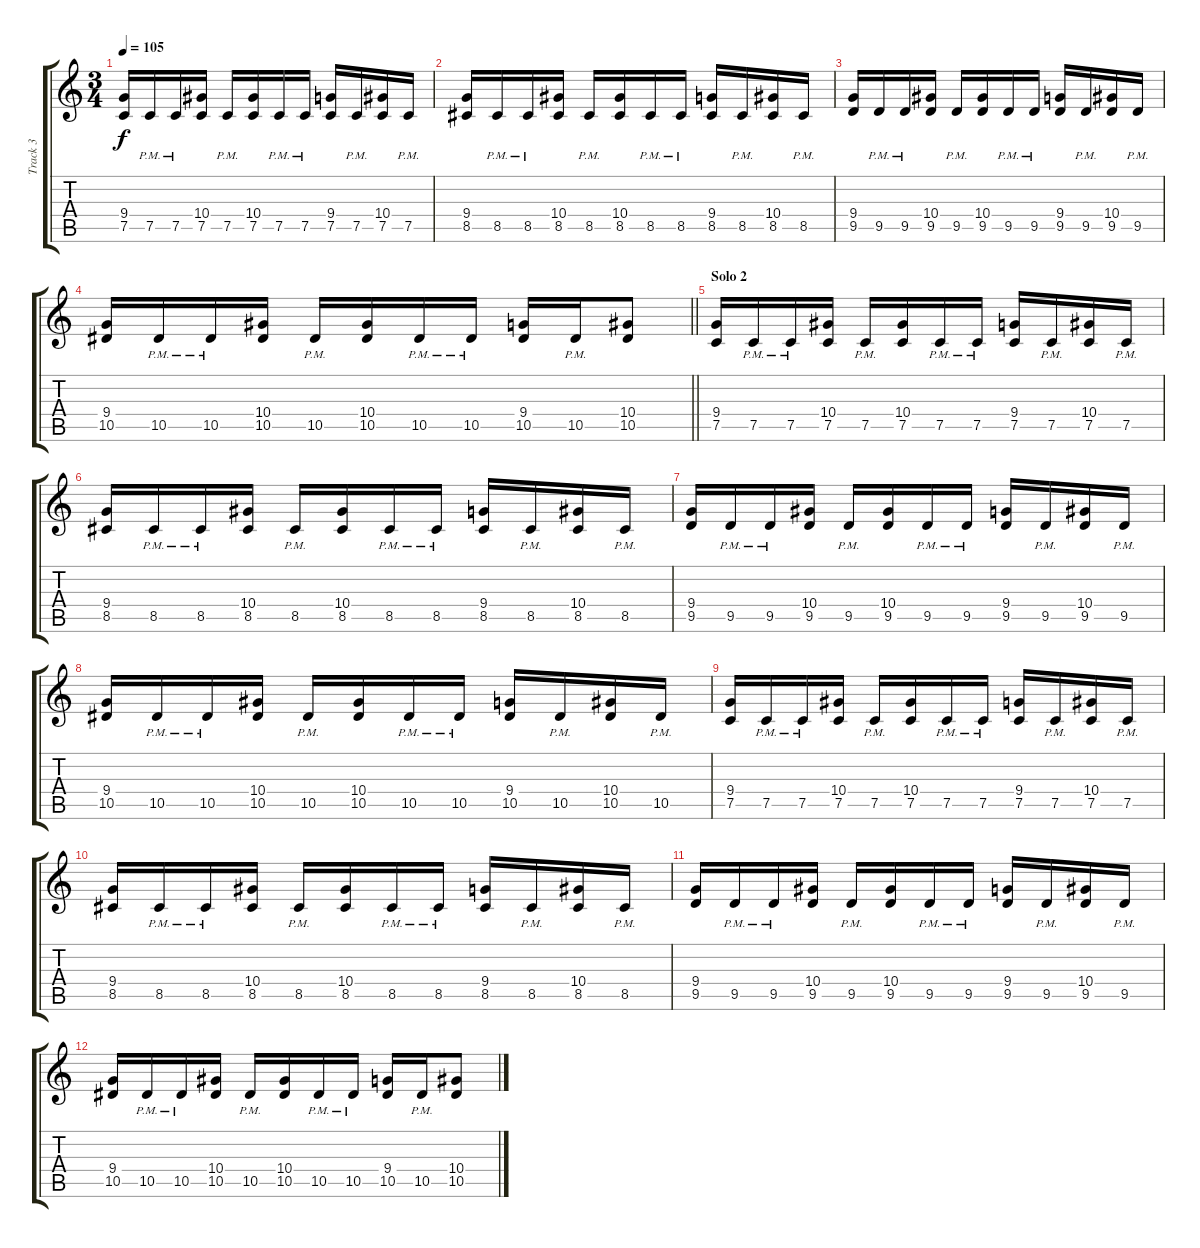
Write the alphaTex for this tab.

\track ("Track 3" "Track 3") {instrument distortionguitar}
\staff {score tabs}
\tuning (C4 G3 Eb3 Bb2 F2 C2) {hide}
\ts (3 4)
\tempo 105
\clef g2
\ks c
(9.4 7.5).16{dy f} 7.5{pm}.16 7.5{pm}.16 (10.4 7.5).16 7.5{pm}.16 (10.4 7.5).16 7.5{pm}.16 7.5{pm}.16 (9.4 7.5).16 7.5{pm}.16 (10.4 7.5).16 7.5{pm}.16 |
(9.4 8.5).16 8.5{pm}.16 8.5{pm}.16 (10.4 8.5).16 8.5{pm}.16 (10.4 8.5).16 8.5{pm}.16 8.5{pm}.16 (9.4 8.5).16 8.5{pm}.16 (10.4 8.5).16 8.5{pm}.16 |
(9.4 9.5).16 9.5{pm}.16 9.5{pm}.16 (10.4 9.5).16 9.5{pm}.16 (10.4 9.5).16 9.5{pm}.16 9.5{pm}.16 (9.4 9.5).16 9.5{pm}.16 (10.4 9.5).16 9.5{pm}.16 |
\barLineRight lightlight
(9.4 10.5).16 10.5{pm}.16 10.5{pm}.16 (10.4 10.5).16 10.5{pm}.16 (10.4 10.5).16 10.5{pm}.16 10.5{pm}.16 (9.4 10.5).16 10.5{pm}.16 (10.4 10.5).8 |
\section ("" "Solo 2")
(9.4 7.5).16 7.5{pm}.16 7.5{pm}.16 (10.4 7.5).16 7.5{pm}.16 (10.4 7.5).16 7.5{pm}.16 7.5{pm}.16 (9.4 7.5).16 7.5{pm}.16 (10.4 7.5).16 7.5{pm}.16 |
(9.4 8.5).16 8.5{pm}.16 8.5{pm}.16 (10.4 8.5).16 8.5{pm}.16 (10.4 8.5).16 8.5{pm}.16 8.5{pm}.16 (9.4 8.5).16 8.5{pm}.16 (10.4 8.5).16 8.5{pm}.16 |
(9.4 9.5).16 9.5{pm}.16 9.5{pm}.16 (10.4 9.5).16 9.5{pm}.16 (10.4 9.5).16 9.5{pm}.16 9.5{pm}.16 (9.4 9.5).16 9.5{pm}.16 (10.4 9.5).16 9.5{pm}.16 |
(9.4 10.5).16 10.5{pm}.16 10.5{pm}.16 (10.4 10.5).16 10.5{pm}.16 (10.4 10.5).16 10.5{pm}.16 10.5{pm}.16 (9.4 10.5).16 10.5{pm}.16 (10.4 10.5).16 10.5{pm}.16 |
(9.4 7.5).16 7.5{pm}.16 7.5{pm}.16 (10.4 7.5).16 7.5{pm}.16 (10.4 7.5).16 7.5{pm}.16 7.5{pm}.16 (9.4 7.5).16 7.5{pm}.16 (10.4 7.5).16 7.5{pm}.16 |
(9.4 8.5).16 8.5{pm}.16 8.5{pm}.16 (10.4 8.5).16 8.5{pm}.16 (10.4 8.5).16 8.5{pm}.16 8.5{pm}.16 (9.4 8.5).16 8.5{pm}.16 (10.4 8.5).16 8.5{pm}.16 |
(9.4 9.5).16 9.5{pm}.16 9.5{pm}.16 (10.4 9.5).16 9.5{pm}.16 (10.4 9.5).16 9.5{pm}.16 9.5{pm}.16 (9.4 9.5).16 9.5{pm}.16 (10.4 9.5).16 9.5{pm}.16 |
(9.4 10.5).16 10.5{pm}.16 10.5{pm}.16 (10.4 10.5).16 10.5{pm}.16 (10.4 10.5).16 10.5{pm}.16 10.5{pm}.16 (9.4 10.5).16 10.5{pm}.16 (10.4 10.5).8
